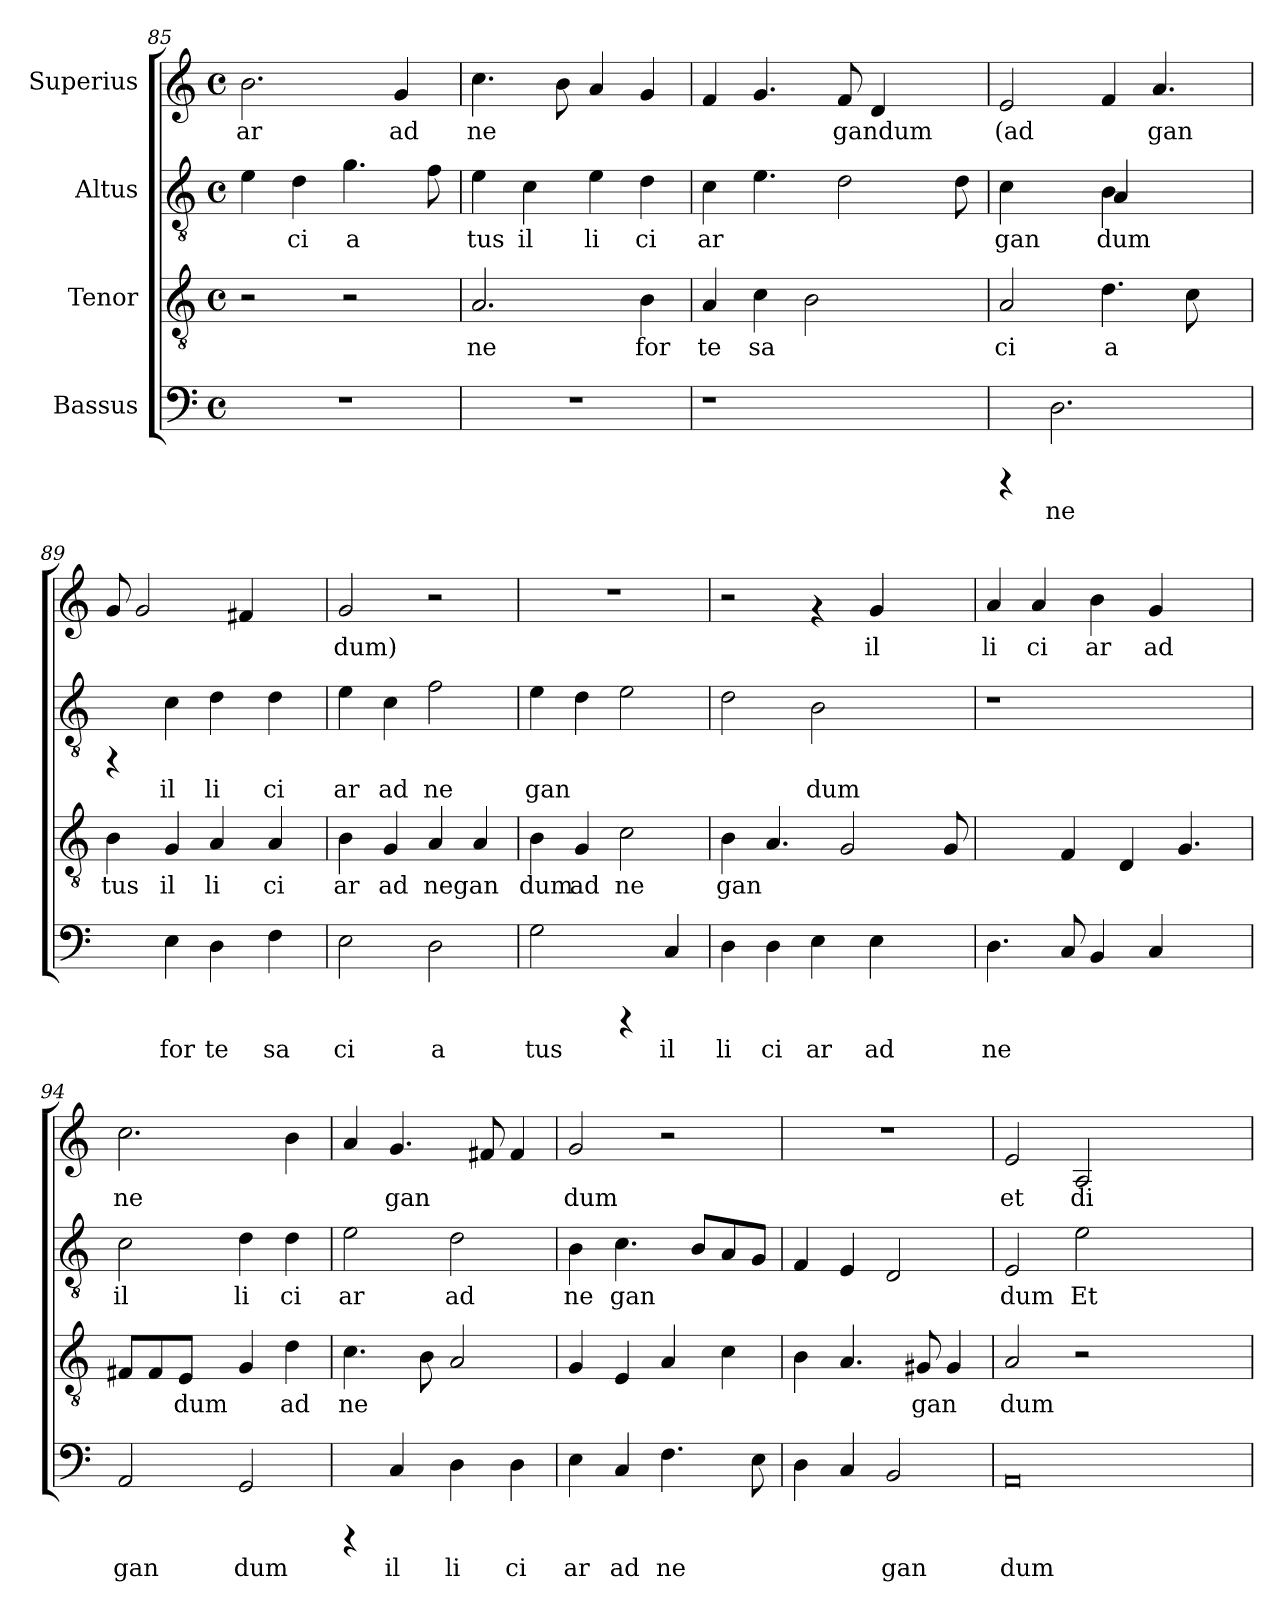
**kern	**text	**kern	**text	**kern	**text	**kern	**text
*part4	*part4	*part3	*part3	*part2	*part2	*part1	*part1
*staff4	*staff4	*staff3	*staff3	*staff2	*staff2	*staff1	*staff1
*I"Bassus	*	*I"Tenor	*	*I"Altus	*	*I"Superius	*
*clefF4	*	*clefGv2	*	*clefGv2	*	*clefG2	*
*k[]	*	*k[]	*	*k[]	*	*k[]	*
*C:	*	*C:	*	*C:	*	*C:	*
*M4/4	*	*M4/4	*	*M4/4	*	*M4/4	*
*met(c)	*	*met(c)	*	*met(c)	*	*met(c)	*
=85	=85	=85	=85	=85	=85	=85	=85
!	!	!	!	!	!LO:LY:b:cj	!	!LO:LY:b:cj
1r	.	2r	.	4e\	.	2.b\	ar
!	!	!	!	!	!LO:LY:b:cj	!	!
.	.	.	.	4d\	ci	.	.
!	!	!	!	!	!LO:LY:b:cj	!	!
.	.	2r	.	4.g\	a	.	.
!	!	!	!	!	!	!	!LO:LY:b:cj
.	.	.	.	.	.	4g/	ad
!	!	!	!	!	!LO:LY:b:cj	!	!
.	.	.	.	8f\	.	.	.
=86	=86	=86	=86	=86	=86	=86	=86
!	!	!	!LO:LY:b:cj	!	!LO:LY:b:cj	!	!LO:LY:b:cj
1r	.	2.A/	ne	4e\	tus	4.cc\	ne
!	!	!	!	!	!LO:LY:b:cj	!	!
.	.	.	.	4c\	il	.	.
!	!	!	!	!	!	!	!LO:LY:b:cj
.	.	.	.	.	.	8b\	.
!	!	!	!	!	!LO:LY:b:cj	!	!LO:LY:b:cj
.	.	.	.	4e\	li	4a/	.
!	!	!	!LO:LY:b:cj	!	!LO:LY:b:cj	!	!LO:LY:b:cj
.	.	4B\	for	4d\	ci	4g/	.
=87	=87	=87	=87	=87	=87	=87	=87
!	!	!	!LO:LY:b:cj	!	!LO:LY:b:cj	!	!LO:LY:b:cj
1r	.	4A/	te	4c\	ar	4f/	.
!	!	!	!LO:LY:b:cj	!	!	!	!LO:LY:b:cj
.	.	4c\	sa	4.e\	.	4.g/	.
!	!	!	!LO:LY:b:cj	!	!	!	!
.	.	2B\	.	.	.	.	.
!	!	!	!	!	!	!	!LO:LY:b:cj
.	.	.	.	2d\	.	8f/	gandum
!	!	!	!	!	!	!	!LO:LY:b:cj
.	.	.	.	.	.	4d/	.
4ryy	.	4ryy	.	.	.	4ryy	.
!	!	!	!	!	!LO:LY:b:cj	!	!
.	.	.	.	8d\	.	.	.
=88	=88	=88	=88	=88	=88	=88	=88
!	!	!	!LO:LY:b:cj	!	!LO:LY:b:cj	!	!LO:LY:b:cj
*	*	*	*	*^	*	*	*
4rCCC	.	2A/	ci	4c\	2ryy	gan	2e/	(ad
!	!LO:LY:b:cj	!	!	!	!	!	!	!
2.D\	ne	.	.	4ryy	.	.	.	.
!	!	!	!LO:LY:b:cj	!	!	!LO:LY:b:cj	!	!
.	.	4.d\	a	4B\	4A/	dum	4f/	.
!	!	!	!	!	!	!	!	!LO:LY:b:cj
.	.	.	.	4.ryy	4.ryy	.	4.a/	gan
!	!	!	!LO:LY:b:cj	!	!	!	!	!
.	.	8c\	.	.	.	.	.	.
8ryy	.	8ryy	.	.	.	.	.	.
*	*	*	*	*v	*v	*	*	*
!!LO:PB:g=z
=89	=89	=89	=89	=89	=89	=89	=89
!	!	!	!LO:LY:b:cj	!	!	!	!LO:LY:b:cj
4ryy	.	4B\	tus	4rFF	.	8g/	.
!	!	!	!	!	!	!	!LO:LY:b:cj
.	.	.	.	.	.	2g/	.
!	!LO:LY:b:cj	!	!LO:LY:b:cj	!	!LO:LY:b:cj	!	!
4E\	for	4G/	il	4c\	il	.	.
!	!LO:LY:b:cj	!	!LO:LY:b:cj	!	!LO:LY:b:cj	!	!
4D\	te	4A/	li	4d\	li	.	.
!	!	!	!	!	!	!	!LO:LY:b:cj
.	.	.	.	.	.	4f#/	.
!	!LO:LY:b:cj	!	!LO:LY:b:cj	!	!LO:LY:b:cj	!	!
4F\	sa	4A/	ci	4d\	ci	.	.
.	.	.	.	.	.	8ryy	.
=90	=90	=90	=90	=90	=90	=90	=90
!	!LO:LY:b:cj	!	!LO:LY:b:cj	!	!LO:LY:b:cj	!	!LO:LY:b:cj
2E\	ci	4B\	ar	4e\	ar	2g/	dum)
!	!	!	!LO:LY:b:cj	!	!LO:LY:b:cj	!	!
.	.	4G/	ad	4c\	ad	.	.
!	!LO:LY:b:cj	!	!LO:LY:b:cj	!	!LO:LY:b:cj	!	!
2D\	a	4A/	negan	2f\	ne	2r	.
!	!	!	!LO:LY:b:cj	!	!	!	!
.	.	4A/	.	.	.	.	.
=91	=91	=91	=91	=91	=91	=91	=91
!	!LO:LY:b:cj	!	!LO:LY:b:cj	!	!LO:LY:b:cj	!	!
2G\	tus	4B\	dum	4e\	gan	1r	.
!	!	!	!LO:LY:b:cj	!	!LO:LY:b:cj	!	!
.	.	4G/	ad	4d\	.	.	.
!	!	!	!LO:LY:b:cj	!	!LO:LY:b:cj	!	!
4rCCC	.	2c\	ne	2e\	.	.	.
!	!LO:LY:b:cj	!	!	!	!	!	!
4C/	il	.	.	.	.	.	.
=92	=92	=92	=92	=92	=92	=92	=92
!	!LO:LY:b:cj	!	!LO:LY:b:cj	!	!LO:LY:b:cj	!	!
4D\	li	4B\	gan	2d\	.	2r	.
!	!LO:LY:b:cj	!	!	!	!	!	!
4D\	ci	4.A/	.	.	.	.	.
!	!LO:LY:b:cj	!	!	!	!LO:LY:b:cj	!	!
4E\	ar	.	.	2B\	dum	4rf	.
.	.	2G/	.	.	.	.	.
!	!LO:LY:b:cj	!	!	!	!	!	!LO:LY:b:cj
4E\	ad	.	.	.	.	4g/	il
4ryy	.	.	.	4ryy	.	4ryy	.
!	!	!	!LO:LY:b:cj	!	!	!	!
.	.	8G/	.	.	.	.	.
=93	=93	=93	=93	=93	=93	=93	=93
!	!LO:LY:b:cj	!	!	!	!	!	!LO:LY:b:cj
4.D\	ne	4.ryy	.	1r	.	4a/	li
!	!	!	!	!	!	!	!LO:LY:b:cj
.	.	.	.	.	.	4a/	ci
!	!LO:LY:b:cj	!	!	!	!	!	!
8C/	.	4F/	.	.	.	.	.
!	!LO:LY:b:cj	!	!	!	!	!	!LO:LY:b:cj
4BB/	.	.	.	.	.	4b\	ar
.	.	4D/	.	.	.	.	.
!	!LO:LY:b:cj	!	!	!	!	!	!LO:LY:b:cj
4C/	.	.	.	.	.	4g/	ad
!	!	!	!LO:LY:b:cj	!	!	!	!
.	.	4.G/	.	.	.	.	.
4ryy	.	.	.	4ryy	.	4ryy	.
=94	=94	=94	=94	=94	=94	=94	=94
!	!LO:LY:b:cj	!	!LO:LY:b:cj	!	!LO:LY:b:cj	!	!LO:LY:b:cj
2AA/	gan	8F#/L	.	2c\	il	2.cc\	ne
!	!	!	!LO:LY:b:cj	!	!	!	!
.	.	8F#/	.	.	.	.	.
!	!	!	!LO:LY:b:cj	!	!	!	!
.	.	8E/J	dum	.	.	.	.
.	.	8ryy	.	.	.	.	.
!	!LO:LY:b:cj	!	!	!	!LO:LY:b:cj	!	!
2GG/	dum	4G/	.	4d\	li	.	.
!	!	!	!LO:LY:b:cj	!	!LO:LY:b:cj	!	!LO:LY:b:cj
.	.	4d\	ad	4d\	ci	4b\	.
!!LO:PB:g=z
=95	=95	=95	=95	=95	=95	=95	=95
!	!	!	!LO:LY:b:cj	!	!LO:LY:b:cj	!	!LO:LY:a:cj
4rCCC	.	4.c\	ne	2e\	ar	4a/	.
!	!LO:LY:b:cj	!	!	!	!	!	!LO:LY:a:cj
4C/	il	.	.	.	.	4.g/	gan
!	!	!	!LO:LY:b:cj	!	!	!	!
.	.	8B\	.	.	.	.	.
!	!LO:LY:b:cj	!	!LO:LY:b:cj	!	!LO:LY:b:cj	!	!
4D\	li	2A/	.	2d\	ad	.	.
!	!	!	!	!	!	!	!LO:LY:a:cj
.	.	.	.	.	.	8f#/	.
!	!LO:LY:b:cj	!	!	!	!	!	!LO:LY:a:cj
4D\	ci	.	.	.	.	4f#/	.
=96	=96	=96	=96	=96	=96	=96	=96
!	!LO:LY:b:cj	!	!LO:LY:b:cj	!	!LO:LY:b:cj	!	!LO:LY:a:cj
4E\	ar	4G/	.	4B\	ne	2g/	dum
!	!LO:LY:b:cj	!	!LO:LY:b:cj	!	!LO:LY:b:cj	!	!
4C/	ad	4E/	.	4.c\	gan	.	.
!	!LO:LY:b:cj	!	!LO:LY:b:cj	!	!	!	!
4.F\	ne	4A/	.	.	.	2r	.
!	!	!	!	!	!LO:LY:b:cj	!	!
.	.	.	.	8B/L	.	.	.
!	!	!	!LO:LY:b:cj	!	!LO:LY:b:cj	!	!
.	.	4c\	.	8A/	.	.	.
!	!LO:LY:b:cj	!	!	!	!LO:LY:b:cj	!	!
8E\	.	.	.	8G/J	.	.	.
=97	=97	=97	=97	=97	=97	=97	=97
!	!LO:LY:b:cj	!	!LO:LY:b:cj	!	!LO:LY:b:cj	!	!
4D\	.	4B\	.	4F/	.	1r	.
!	!LO:LY:b:cj	!	!LO:LY:b:cj	!	!LO:LY:b:cj	!	!
4C/	.	4.A/	.	4E/	.	.	.
!	!LO:LY:b:cj	!	!	!	!LO:LY:b:cj	!	!
2BB/	gan	.	.	2D/	.	.	.
!	!	!	!LO:LY:b:cj	!	!	!	!
.	.	8G#/	gan	.	.	.	.
!	!	!	!LO:LY:b:cj	!	!	!	!
.	.	4G#/	.	.	.	.	.
=98	=98	=98	=98	=98	=98	=98	=98
!	!LO:LY:b:cj	!	!LO:LY:b:cj	!	!LO:LY:b:cj	!	!LO:LY:a:cj
0AA	dum	2A/	dum	2E/	dum	2e/	et
!	!	!	!	!	!LO:LY:b:cj	!	!LO:LY:a:cj
.	.	2r	.	2e\	Et	2A/	di
.	.	1ryy	.	1ryy	.	1ryy	.
=	=	=	=	=	=	=	=
*-	*-	*-	*-	*-	*-	*-	*-
